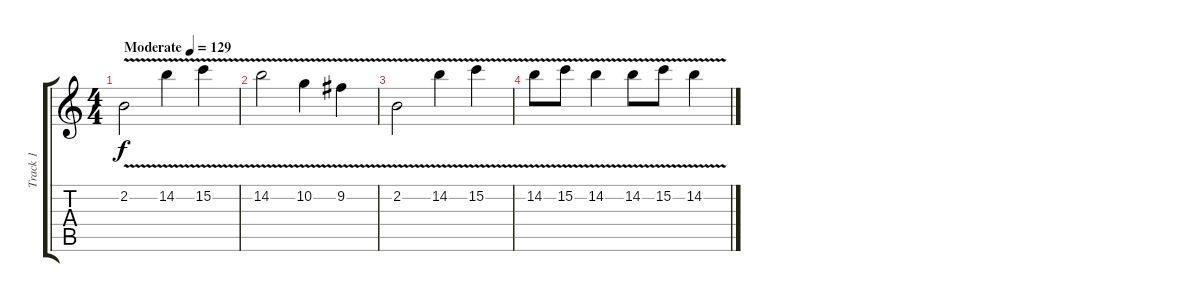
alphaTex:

\track ("Track 1" "Track 1") {instrument distortionguitar}
\staff {score tabs}
\tuning (D4 A3 Gb3 D3 A2 D2) {hide}
\ts (4 4)
\tempo (129 "Moderate")
\clef g2
\ks c
2.2{v}.2{dy f instrument distortionguitar} 14.2{v}.4 15.2{v}.4 |
14.2{v}.2 10.2{v}.4 9.2{v}.4 |
2.2{v}.2 14.2{v}.4 15.2{v}.4 |
14.2{v}.8 15.2{v}.8 14.2{v}.4 14.2{v}.8 15.2{v}.8 14.2{v}.4
